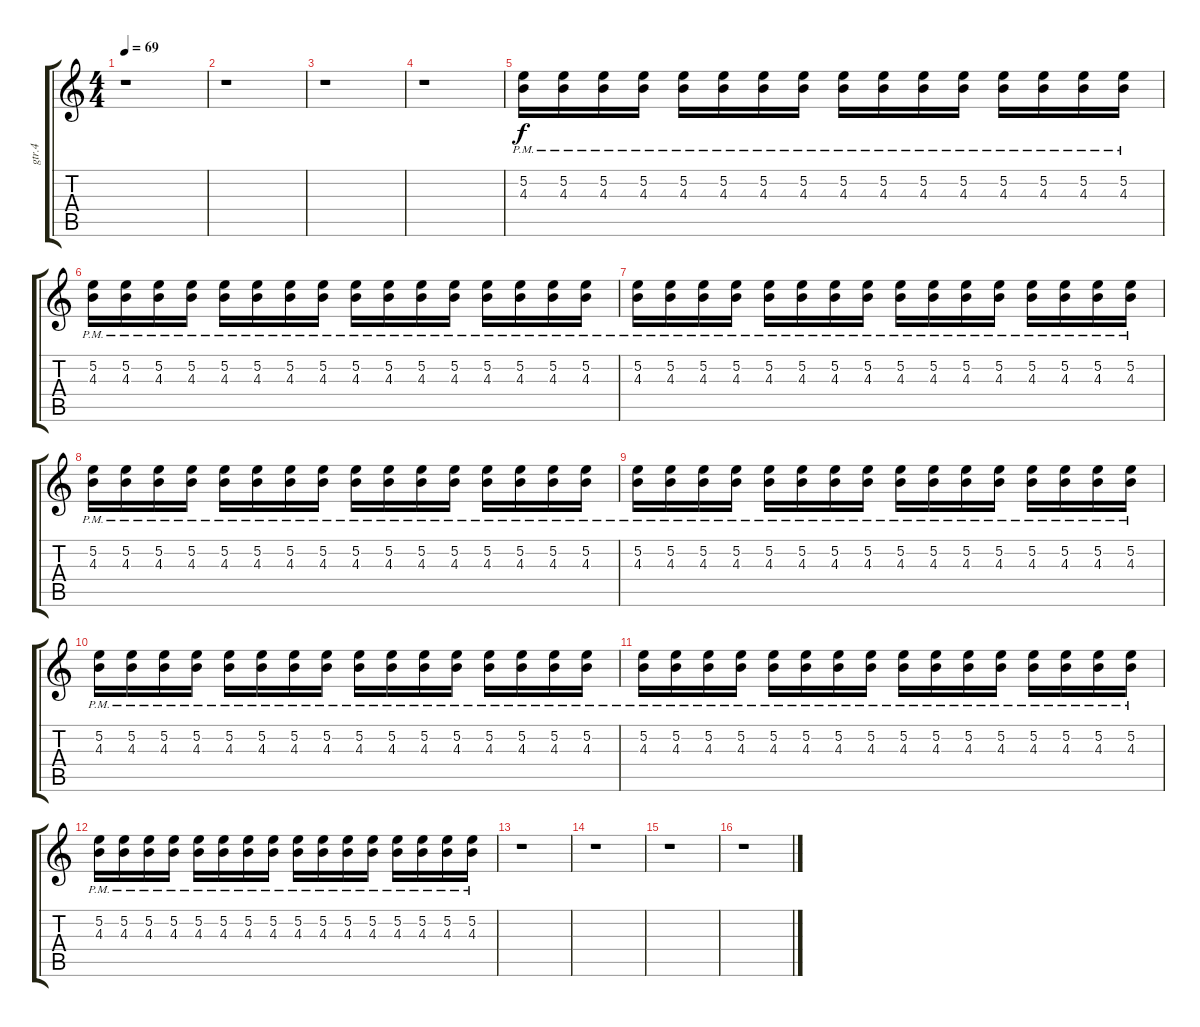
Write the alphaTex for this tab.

\track ("gtr.4" "gtr.4") {instrument electricguitarjazz}
\staff {score tabs}
\tuning (E4 B3 G3 D3 A2 E2) {hide}
\ts (4 4)
\tempo 69
\clef g2
\ks c
r.1{dy f instrument electricguitarjazz} |
r.1 |
r.1 |
r.1 |
(5.2{pm} 4.3{pm}).16 (5.2{pm} 4.3{pm}).16 (5.2{pm} 4.3{pm}).16 (5.2{pm} 4.3{pm}).16 (5.2{pm} 4.3{pm}).16 (5.2{pm} 4.3{pm}).16 (5.2{pm} 4.3{pm}).16 (5.2{pm} 4.3{pm}).16 (5.2{pm} 4.3{pm}).16 (5.2{pm} 4.3{pm}).16 (5.2{pm} 4.3{pm}).16 (5.2{pm} 4.3{pm}).16 (5.2{pm} 4.3{pm}).16 (5.2{pm} 4.3{pm}).16 (5.2{pm} 4.3{pm}).16 (5.2{pm} 4.3{pm}).16 |
(5.2{pm} 4.3{pm}).16 (5.2{pm} 4.3{pm}).16 (5.2{pm} 4.3{pm}).16 (5.2{pm} 4.3{pm}).16 (5.2{pm} 4.3{pm}).16 (5.2{pm} 4.3{pm}).16 (5.2{pm} 4.3{pm}).16 (5.2{pm} 4.3{pm}).16 (5.2{pm} 4.3{pm}).16 (5.2{pm} 4.3{pm}).16 (5.2{pm} 4.3{pm}).16 (5.2{pm} 4.3{pm}).16 (5.2{pm} 4.3{pm}).16 (5.2{pm} 4.3{pm}).16 (5.2{pm} 4.3{pm}).16 (5.2{pm} 4.3{pm}).16 |
(5.2{pm} 4.3{pm}).16 (5.2{pm} 4.3{pm}).16 (5.2{pm} 4.3{pm}).16 (5.2{pm} 4.3{pm}).16 (5.2{pm} 4.3{pm}).16 (5.2{pm} 4.3{pm}).16 (5.2{pm} 4.3{pm}).16 (5.2{pm} 4.3{pm}).16 (5.2{pm} 4.3{pm}).16 (5.2{pm} 4.3{pm}).16 (5.2{pm} 4.3{pm}).16 (5.2{pm} 4.3{pm}).16 (5.2{pm} 4.3{pm}).16 (5.2{pm} 4.3{pm}).16 (5.2{pm} 4.3{pm}).16 (5.2{pm} 4.3{pm}).16 |
(5.2{pm} 4.3{pm}).16 (5.2{pm} 4.3{pm}).16 (5.2{pm} 4.3{pm}).16 (5.2{pm} 4.3{pm}).16 (5.2{pm} 4.3{pm}).16 (5.2{pm} 4.3{pm}).16 (5.2{pm} 4.3{pm}).16 (5.2{pm} 4.3{pm}).16 (5.2{pm} 4.3{pm}).16 (5.2{pm} 4.3{pm}).16 (5.2{pm} 4.3{pm}).16 (5.2{pm} 4.3{pm}).16 (5.2{pm} 4.3{pm}).16 (5.2{pm} 4.3{pm}).16 (5.2{pm} 4.3{pm}).16 (5.2{pm} 4.3{pm}).16 |
(5.2{pm} 4.3{pm}).16 (5.2{pm} 4.3{pm}).16 (5.2{pm} 4.3{pm}).16 (5.2{pm} 4.3{pm}).16 (5.2{pm} 4.3{pm}).16 (5.2{pm} 4.3{pm}).16 (5.2{pm} 4.3{pm}).16 (5.2{pm} 4.3{pm}).16 (5.2{pm} 4.3{pm}).16 (5.2{pm} 4.3{pm}).16 (5.2{pm} 4.3{pm}).16 (5.2{pm} 4.3{pm}).16 (5.2{pm} 4.3{pm}).16 (5.2{pm} 4.3{pm}).16 (5.2{pm} 4.3{pm}).16 (5.2{pm} 4.3{pm}).16 |
(5.2{pm} 4.3{pm}).16 (5.2{pm} 4.3{pm}).16 (5.2{pm} 4.3{pm}).16 (5.2{pm} 4.3{pm}).16 (5.2{pm} 4.3{pm}).16 (5.2{pm} 4.3{pm}).16 (5.2{pm} 4.3{pm}).16 (5.2{pm} 4.3{pm}).16 (5.2{pm} 4.3{pm}).16 (5.2{pm} 4.3{pm}).16 (5.2{pm} 4.3{pm}).16 (5.2{pm} 4.3{pm}).16 (5.2{pm} 4.3{pm}).16 (5.2{pm} 4.3{pm}).16 (5.2{pm} 4.3{pm}).16 (5.2{pm} 4.3{pm}).16 |
(5.2{pm} 4.3{pm}).16 (5.2{pm} 4.3{pm}).16 (5.2{pm} 4.3{pm}).16 (5.2{pm} 4.3{pm}).16 (5.2{pm} 4.3{pm}).16 (5.2{pm} 4.3{pm}).16 (5.2{pm} 4.3{pm}).16 (5.2{pm} 4.3{pm}).16 (5.2{pm} 4.3{pm}).16 (5.2{pm} 4.3{pm}).16 (5.2{pm} 4.3{pm}).16 (5.2{pm} 4.3{pm}).16 (5.2{pm} 4.3{pm}).16 (5.2{pm} 4.3{pm}).16 (5.2{pm} 4.3{pm}).16 (5.2{pm} 4.3{pm}).16 |
(5.2{pm} 4.3{pm}).16 (5.2{pm} 4.3{pm}).16 (5.2{pm} 4.3{pm}).16 (5.2{pm} 4.3{pm}).16 (5.2{pm} 4.3{pm}).16 (5.2{pm} 4.3{pm}).16 (5.2{pm} 4.3{pm}).16 (5.2{pm} 4.3{pm}).16 (5.2{pm} 4.3{pm}).16 (5.2{pm} 4.3{pm}).16 (5.2{pm} 4.3{pm}).16 (5.2{pm} 4.3{pm}).16 (5.2{pm} 4.3{pm}).16 (5.2{pm} 4.3{pm}).16 (5.2{pm} 4.3{pm}).16 (5.2{pm} 4.3{pm}).16 |
r.1 |
r.1 |
r.1 |
r.1
